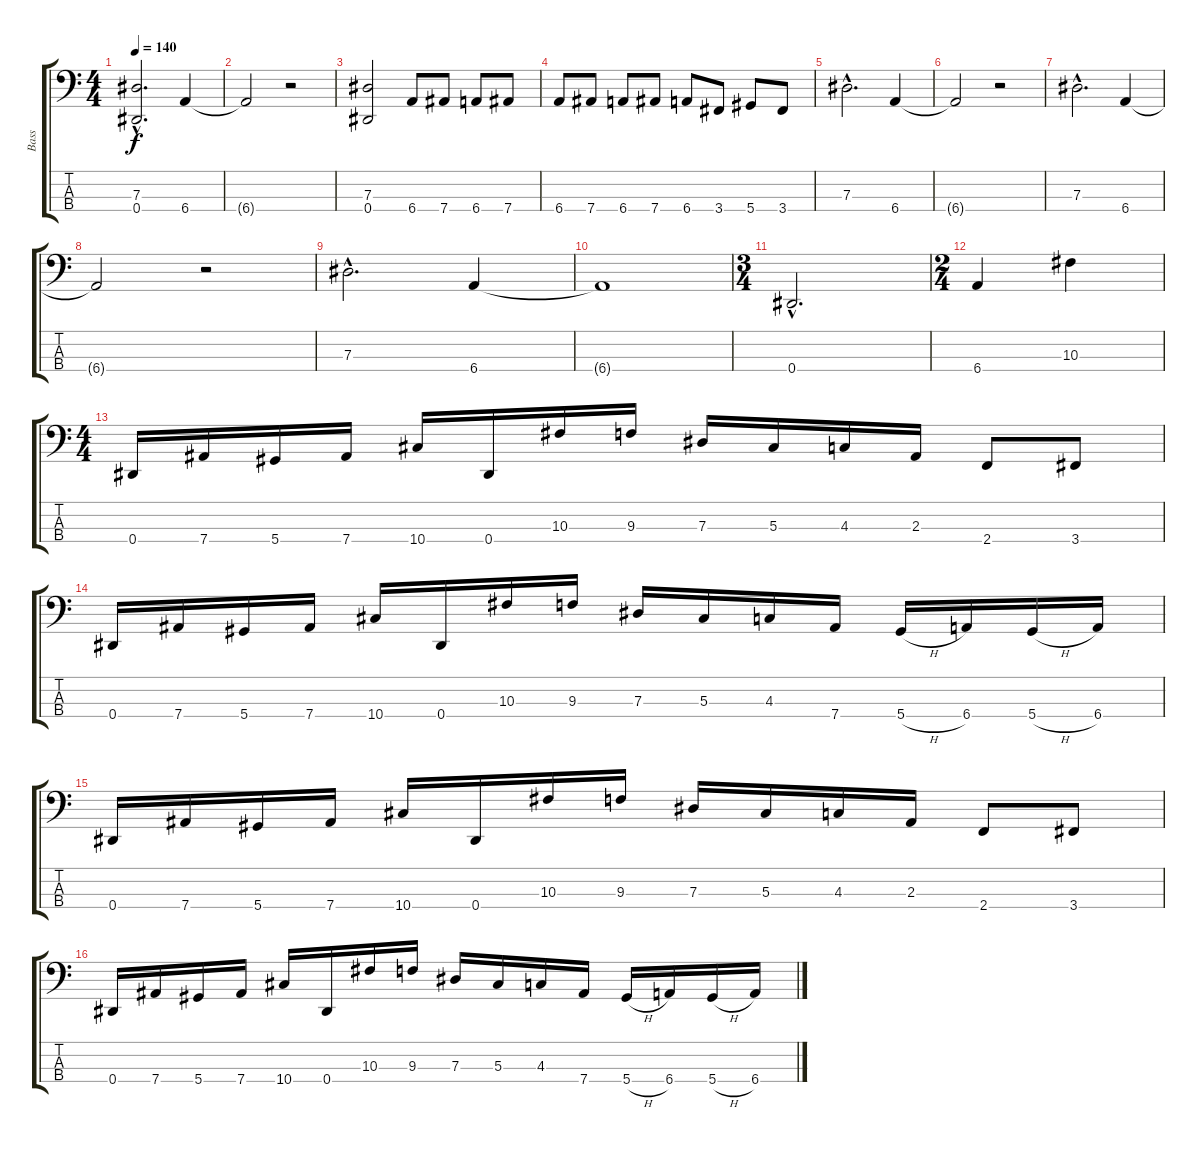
\track ("Bass" "Bass") {instrument electricbasspick}
\staff {score tabs}
\tuning (Gb2 Db2 Ab1 Eb1) {hide}
\ts (4 4)
\tempo 140
\clef f4
\ks c
(7.3{hac} 0.4{hac}).2{d dy f} 6.4.4 |
6.4{t}.2 r.2 |
(7.3 0.4).2 6.4.8 7.4.8 6.4.8 7.4.8 |
6.4.8 7.4.8 6.4.8 7.4.8 6.4.8 3.4.8 5.4.8 3.4.8 |
7.3{hac}.2{d} 6.4.4 |
6.4{t}.2 r.2 |
7.3{hac}.2{d} 6.4.4 |
6.4{t}.2 r.2 |
7.3{hac}.2{d} 6.4.4 |
6.4{t}.1 |
\ts (3 4)
0.4{hac}.2{d} |
\ts (2 4)
6.4.4 10.3.4 |
\ts (4 4)
0.4.16 7.4.16 5.4.16 7.4.16 10.4.16 0.4.16 10.3.16 9.3.16 7.3.16 5.3.16 4.3.16 2.3.16 2.4.8 3.4.8 |
0.4.16 7.4.16 5.4.16 7.4.16 10.4.16 0.4.16 10.3.16 9.3.16 7.3.16 5.3.16 4.3.16 7.4.16 5.4{h}.16 6.4.16 5.4{h}.16 6.4.16 |
0.4.16 7.4.16 5.4.16 7.4.16 10.4.16 0.4.16 10.3.16 9.3.16 7.3.16 5.3.16 4.3.16 2.3.16 2.4.8 3.4.8 |
0.4.16 7.4.16 5.4.16 7.4.16 10.4.16 0.4.16 10.3.16 9.3.16 7.3.16 5.3.16 4.3.16 7.4.16 5.4{h}.16 6.4.16 5.4{h}.16 6.4.16
